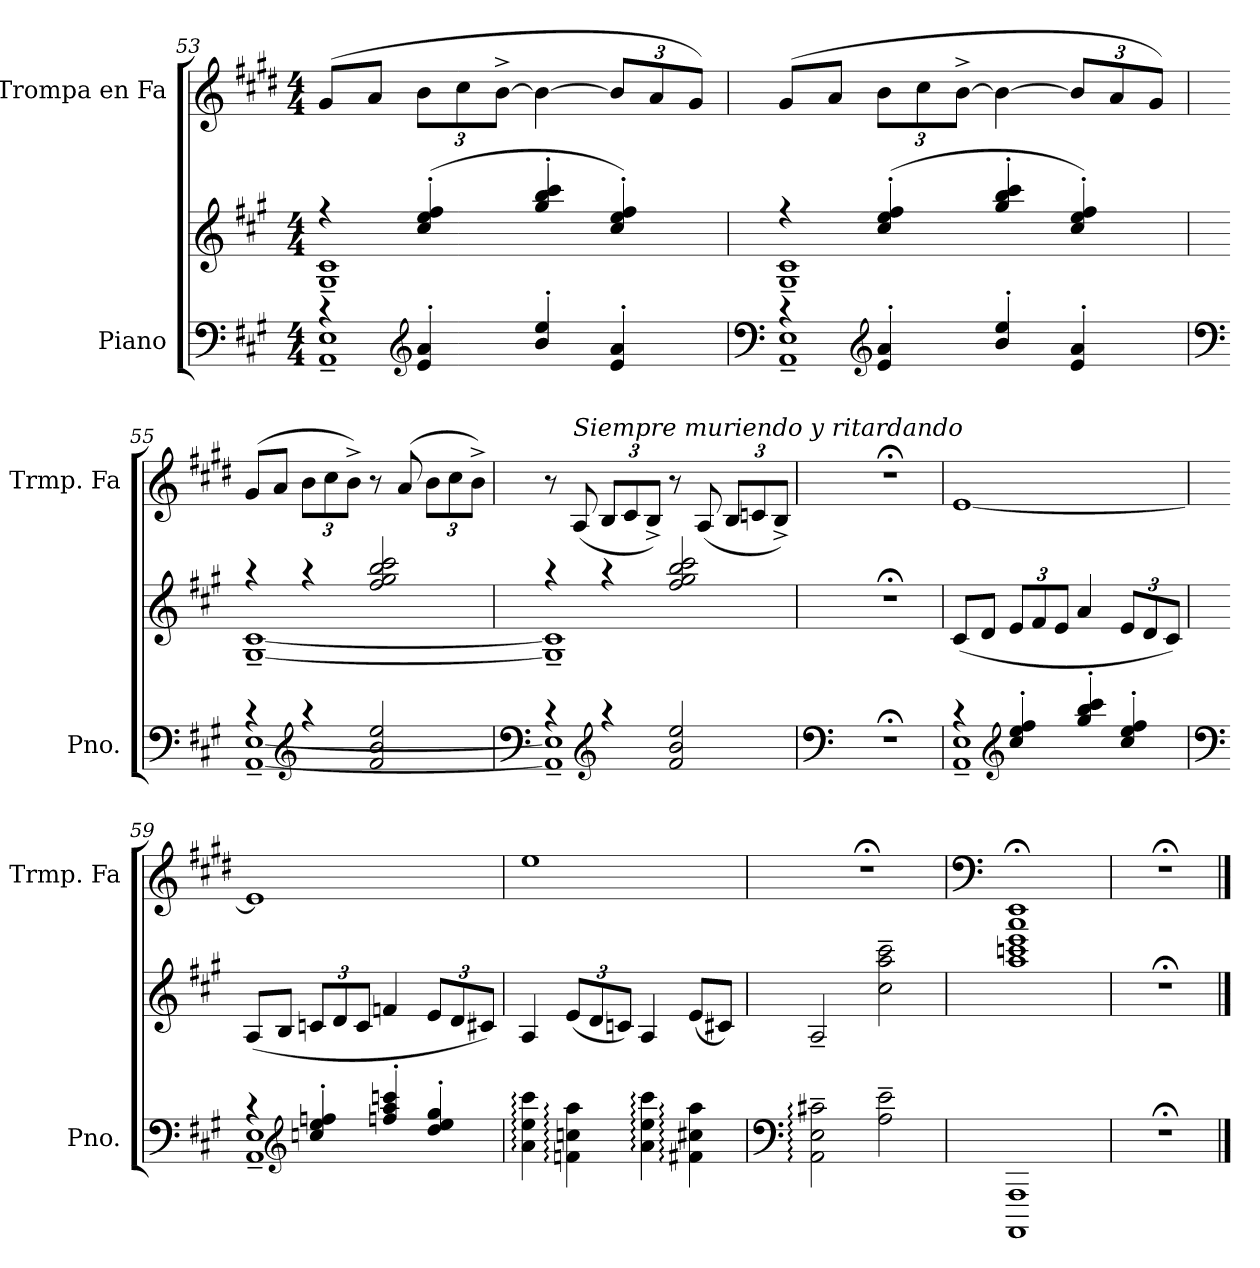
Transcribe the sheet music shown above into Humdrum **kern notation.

**kern	**kern	**kern
*part2	*part2	*part1
*staff3	*staff2	*staff1
*I"Piano	*	*I"Trompa en Fa
*I'Pno.	*	*I'Trmp. Fa
!!LO:LB:g=z
*clefF4	*clefG2	*clefG2
*	*	*ITrd4c7
*k[f#c#g#]	*k[f#c#g#]	*k[f#c#g#]
*M4/4	*M4/4	*M4/4
=53	=53	=53
*^	*^	*
4r	1AA~ 1E~	4r	1G#~ 1c#~	(8c#/L
.	.	.	.	8d/J
*clefG2	*	*	*	*
*	*	*	*	*Xbrackettup
4e/' 4a/'	.	(4cc#/' 4ee/' 4ff#/'	.	12e\L
.	.	.	.	12f#\
.	.	.	.	[12e^\J
4b/' 4ee/'	.	4gg#/' 4bb/' 4ccc#/'	.	4e\_
4e/' 4a/'	.	4cc#/' 4ee/' 4ff#/')	.	12e/L]
.	.	.	.	12d/
.	.	.	.	12c#/J)
=54	=54	=54	=54	=54
*clefF4	*	*	*	*
4r	1AA~ 1E~	4r	1G#~ 1c#~	(8c#/L
.	.	.	.	8d/J
*clefG2	*	*	*	*
4e/' 4a/'	.	(4cc#/' 4ee/' 4ff#/'	.	12e\L
.	.	.	.	12f#\
.	.	.	.	[12e^\J
4b/' 4ee/'	.	4gg#/' 4bb/' 4ccc#/'	.	4e\_
4e/' 4a/'	.	4cc#/' 4ee/' 4ff#/')	.	12e/L]
.	.	.	.	12d/
.	.	.	.	12c#/J)
=55	=55	=55	=55	=55
*clefF4	*	*	*	*
4r	[1AA~ [1E~	4r	[1G#~ [1c#~	(8c#/L
.	.	.	.	8d/J
*clefG2	*	*	*	*
4r	.	4r	.	12e\L
.	.	.	.	12f#\
.	.	.	.	12e^\J)
2f#/ 2b/ 2ee/	.	2ff#/ 2gg#/ 2bb/ 2ccc#/	.	8r
.	.	.	.	(8d/
.	.	.	.	12e\L
.	.	.	.	12f#\
.	.	.	.	12e^\J)
!!LO:LB:g=z
=56	=56	=56	=56	=56
*clefF4	*	*	*	*
4r	1AA]~ 1E]~	4r	1G#]~ 1c#]~	8r
!	!	!	!	!LO:TX:a:i:t=Siempre muriendo y ritardando
.	.	.	.	(8D/
*clefG2	*	*	*	*
4r	.	4r	.	12E/L
.	.	.	.	12F#/
.	.	.	.	12E^/J)
*8va	*	*	*	*
*	*	*8va	*	*
2ff#/ 2bb/ 2eee/	.	2fff#/ 2ggg#/ 2bbb/ 2cccc#/	.	8r
.	.	.	.	(8D/
.	.	.	.	12E/L
.	.	.	.	12Fn/
.	.	.	.	12E^/J)
*v	*v	*	*	*
*	*v	*v	*
=57	=57	=57
*clefF4	*	*
*X8va	*	*
*	*X8va	*
1r;<	1r;<	1r;<
=58	=58	=58
*^	*	*
4r	1AA~ 1E~	(8c#/L	[1A
.	.	8d/J	.
*clefG2	*	*	*
*	*	*Xbrackettup	*
4cc#/' 4ee/' 4ff#/'	.	12e/L	.
.	.	12f#/	.
.	.	12e/J	.
4gg#/' 4bb/' 4ccc#/'	.	4a/	.
4cc#/' 4ee/' 4ff#/'	.	12e/L	.
.	.	12d/	.
.	.	12c#/J)	.
!!LO:LB:g=z
=59	=59	=59	=59
*clefF4	*	*	*
4r	1AA~ 1E~	(8A/L	1A]
.	.	8B/J	.
*clefG2	*	*	*
4ccn/' 4ee/' 4ffn/'	.	12cn/L	.
.	.	12d/	.
.	.	12c/J	.
4ffn/' 4aa/' 4cccn/'	.	4fn/	.
4dd/' 4ee/' 4gg#/'	.	12e/L	.
.	.	12d/	.
.	.	12c#X/J)	.
*v	*v	*	*
=60	=60	=60
4a\: 4ee\: 4ccc#\:	4A/	1a
4fn\: 4ccn\: 4aa\:	(12e/L	.
.	12d/	.
.	12cn/J)	.
4a\: 4ee\: 4ccc#\:	4A/	.
4f#X\: 4cc#X\: 4aa\:	(8e/L	.
.	8c#X/J)	.
=61	=61	=61
*clefF4	*	*
2AA\:~ 2E\:~ 2c#X\:~	2A~/	1r;<
2A\~ 2e\~	2cc#\~ 2aa\~ 2ccc#\~	.
=62	=62	=62
*	*	*clefF4
1AAAA 1AAA	1aa 1cccn 1eee 1aaa	1AAA;<
=63	=63	=63
1r;<	1r;<	1r;<
==	==	==
*-	*-	*-
